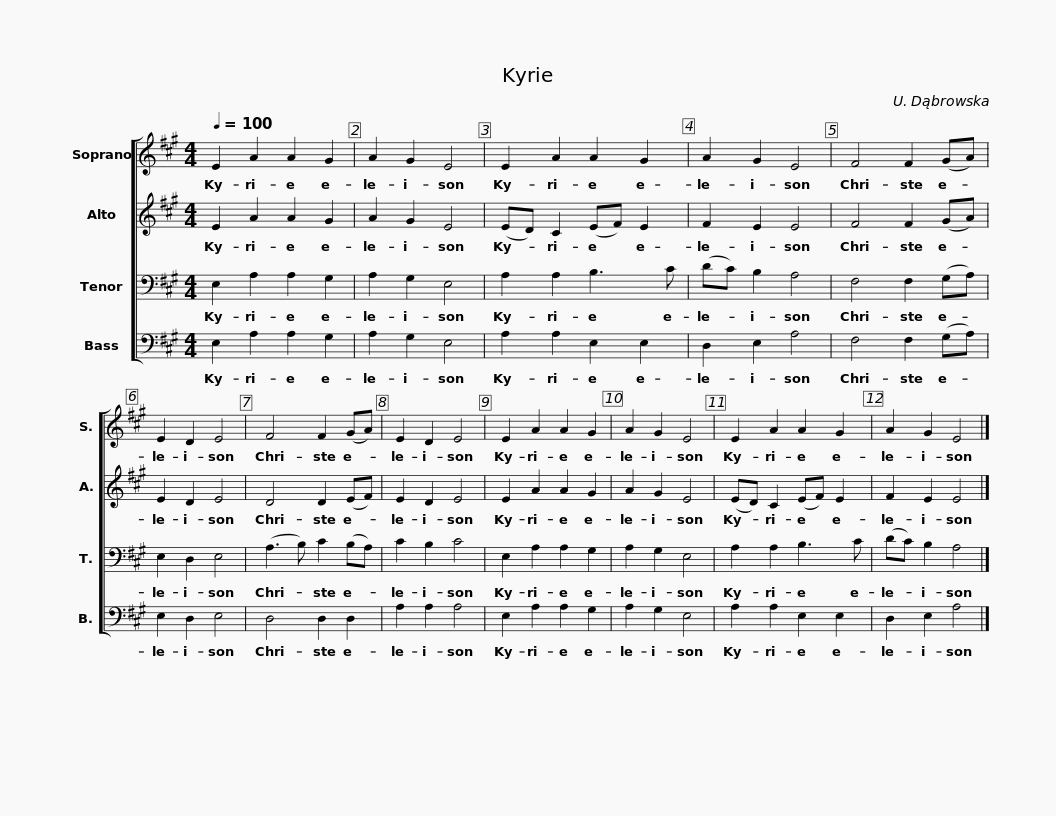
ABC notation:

X:1
%%score [ 1 2 3 4 ]
L:1/8
Q:1/4=100
M:4/4
I:linebreak $
K:A
V:1 treble
V:2 treble
V:3 bass
V:4 bass
V:1
 E2 A2 A2 G2 | A2 G2 E4 | E2 A2 A2 G2 | A2 G2 E4 | F4 F2 (GA) | %5
 E2 D2 E4 |$ F4 F2 (GA) | E2 D2 E4 | E2 A2 A2 G2 | A2 G2 E4 | %10
 E2 A2 A2 G2 | A2 G2 E4 |] %12
V:2
 E2 A2 A2 G2 | A2 G2 E4 | (ED) C2 (EF) E2 | F2 E2 E4 | F4 F2 (GA) | %5
 E2 D2 E4 |$ D4 D2 (EF) | E2 D2 E4 | E2 A2 A2 G2 | A2 G2 E4 | %10
 (ED) C2 (EF) E2 | F2 E2 E4 |] %12
V:3
 E,2 A,2 A,2 G,2 | A,2 G,2 E,4 | A,2 A,2 B,3 C | (DC) B,2 A,4 | F,4 F,2 (G,A,) | %5
 E,2 D,2 E,4 |$ (A,3 B,) C2 (B,A,) | C2 B,2 C4 | E,2 A,2 A,2 G,2 | A,2 G,2 E,4 | %10
 A,2 A,2 B,3 C | (DC) B,2 A,4 |] %12
V:4
 E,2 A,2 A,2 G,2 | A,2 G,2 E,4 | A,2 A,2 E,2 E,2 | D,2 E,2 A,4 | F,4 F,2 (G,A,) | %5
 E,2 D,2 E,4 |$ D,4 D,2 D,2 | A,2 A,2 A,4 | E,2 A,2 A,2 G,2 | A,2 G,2 E,4 | %10
 A,2 A,2 E,2 E,2 | D,2 E,2 A,4 |] %12
